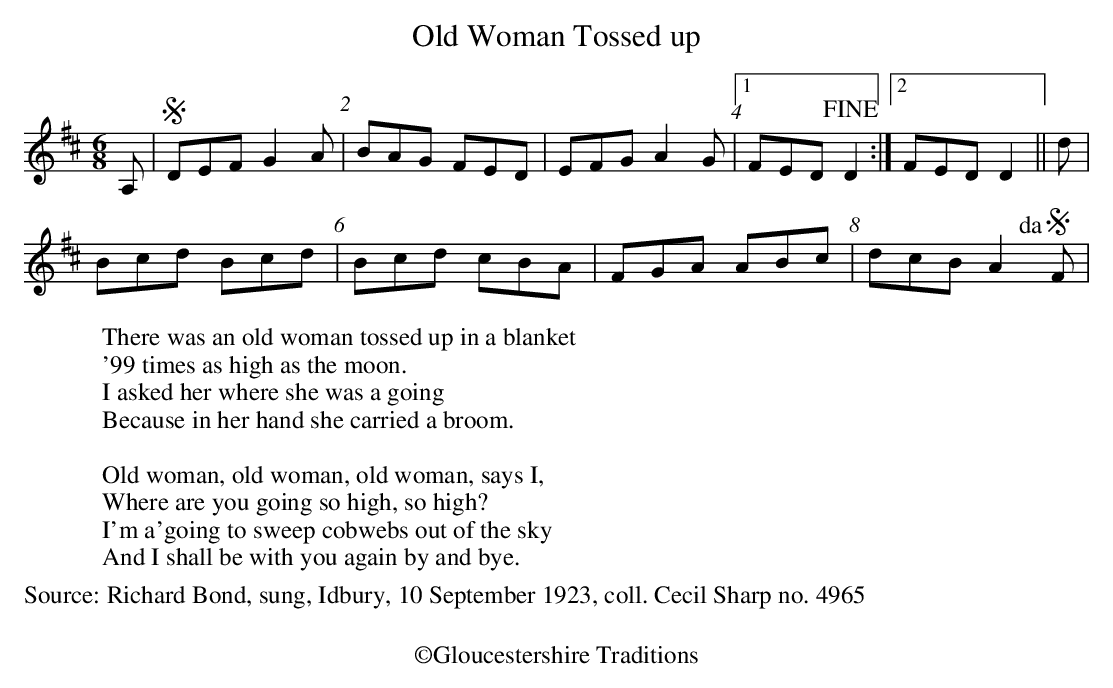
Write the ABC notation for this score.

X:1
T:Old Woman Tossed up
U:N=!fine!
M:6/8
L:1/8
K:D
A,|SDEF G2A | BAG FED | EFG A2G |1 FED ND2:|2FED D2||d|
Bcd Bcd | Bcd cBA | FGA ABc | dcB A2"@-25,25da"SF |
W:There was an old woman tossed up in a blanket
W:'99 times as high as the moon.
W:I asked her where she was a going
W:Because in her hand she carried a broom.
W:
W:Old woman, old woman, old woman, says I,
W:Where are you going so high, so high?
W:I'm a'going to sweep cobwebs out of the sky
W:And I shall be with you again by and bye.
